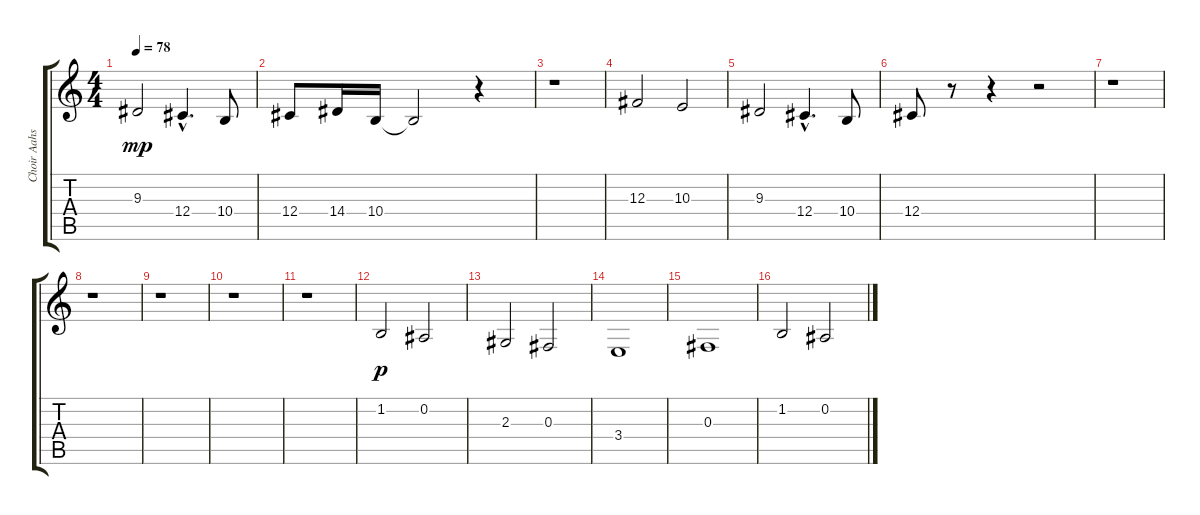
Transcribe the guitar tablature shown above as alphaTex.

\track ("Choir Aahs& Rain" "Choir Aahs") {instrument choiraahs}
\staff {score tabs}
\tuning (Eb4 Bb3 Gb3 Db3 Ab2 Eb2) {hide}
\ts (4 4)
\tempo 78
\clef g2
\ks c
9.3.2{dy mp} 12.4{hac}.4{d} 10.4.8 |
12.4.8 14.4.16 10.4.16 10.4{t}.2 r.4 |
r.1 |
12.3.2 10.3.2 |
9.3.2 12.4{hac}.4{d} 10.4.8 |
12.4.8 r.8 r.4 r.2 |
r.1 |
r.1 |
r.1 |
r.1 |
r.1 |
1.2.2{dy p} 0.2.2 |
2.3.2 0.3.2 |
3.4.1 |
0.3.1 |
1.2.2 0.2.2
